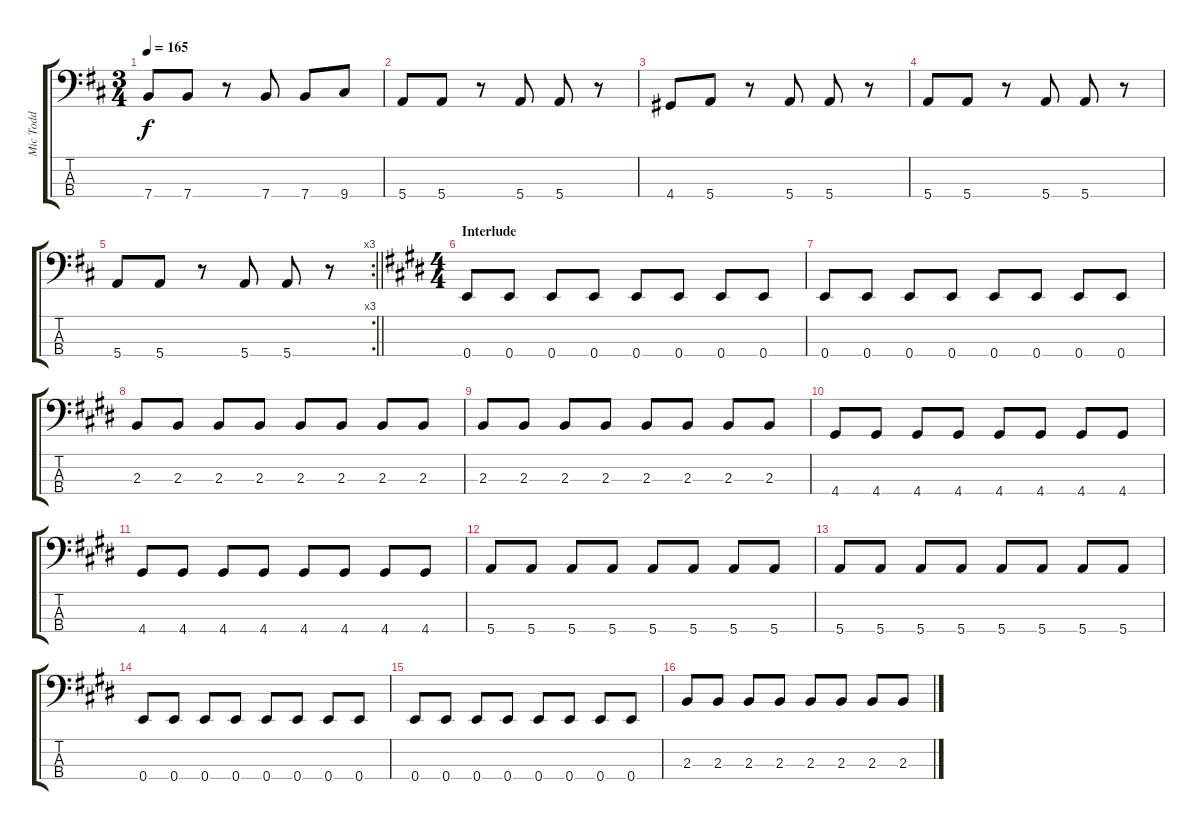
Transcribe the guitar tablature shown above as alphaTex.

\track ("Mic Todd" "Mic Todd") {instrument electricbassfinger}
\staff {score tabs}
\tuning (G2 D2 A1 E1) {hide}
\ts (3 4)
\tempo 165
\clef f4
\ks d
7.4.8{dy f} 7.4.8 r.8 7.4.8 7.4.8 9.4.8 |
5.4.8 5.4.8 r.8 5.4.8 5.4.8 r.8 |
4.4.8 5.4.8 r.8 5.4.8 5.4.8 r.8 |
5.4.8 5.4.8 r.8 5.4.8 5.4.8 r.8 |
\rc 3
\barLineRight lightlight
5.4.8 5.4.8 r.8 5.4.8 5.4.8 r.8 |
\ts (4 4)
\section ("" "Interlude")
\ks e
0.4.8 0.4.8 0.4.8 0.4.8 0.4.8 0.4.8 0.4.8 0.4.8 |
0.4.8 0.4.8 0.4.8 0.4.8 0.4.8 0.4.8 0.4.8 0.4.8 |
2.3.8 2.3.8 2.3.8 2.3.8 2.3.8 2.3.8 2.3.8 2.3.8 |
2.3.8 2.3.8 2.3.8 2.3.8 2.3.8 2.3.8 2.3.8 2.3.8 |
4.4.8 4.4.8 4.4.8 4.4.8 4.4.8 4.4.8 4.4.8 4.4.8 |
4.4.8 4.4.8 4.4.8 4.4.8 4.4.8 4.4.8 4.4.8 4.4.8 |
5.4.8 5.4.8 5.4.8 5.4.8 5.4.8 5.4.8 5.4.8 5.4.8 |
5.4.8 5.4.8 5.4.8 5.4.8 5.4.8 5.4.8 5.4.8 5.4.8 |
0.4.8 0.4.8 0.4.8 0.4.8 0.4.8 0.4.8 0.4.8 0.4.8 |
0.4.8 0.4.8 0.4.8 0.4.8 0.4.8 0.4.8 0.4.8 0.4.8 |
2.3.8 2.3.8 2.3.8 2.3.8 2.3.8 2.3.8 2.3.8 2.3.8
